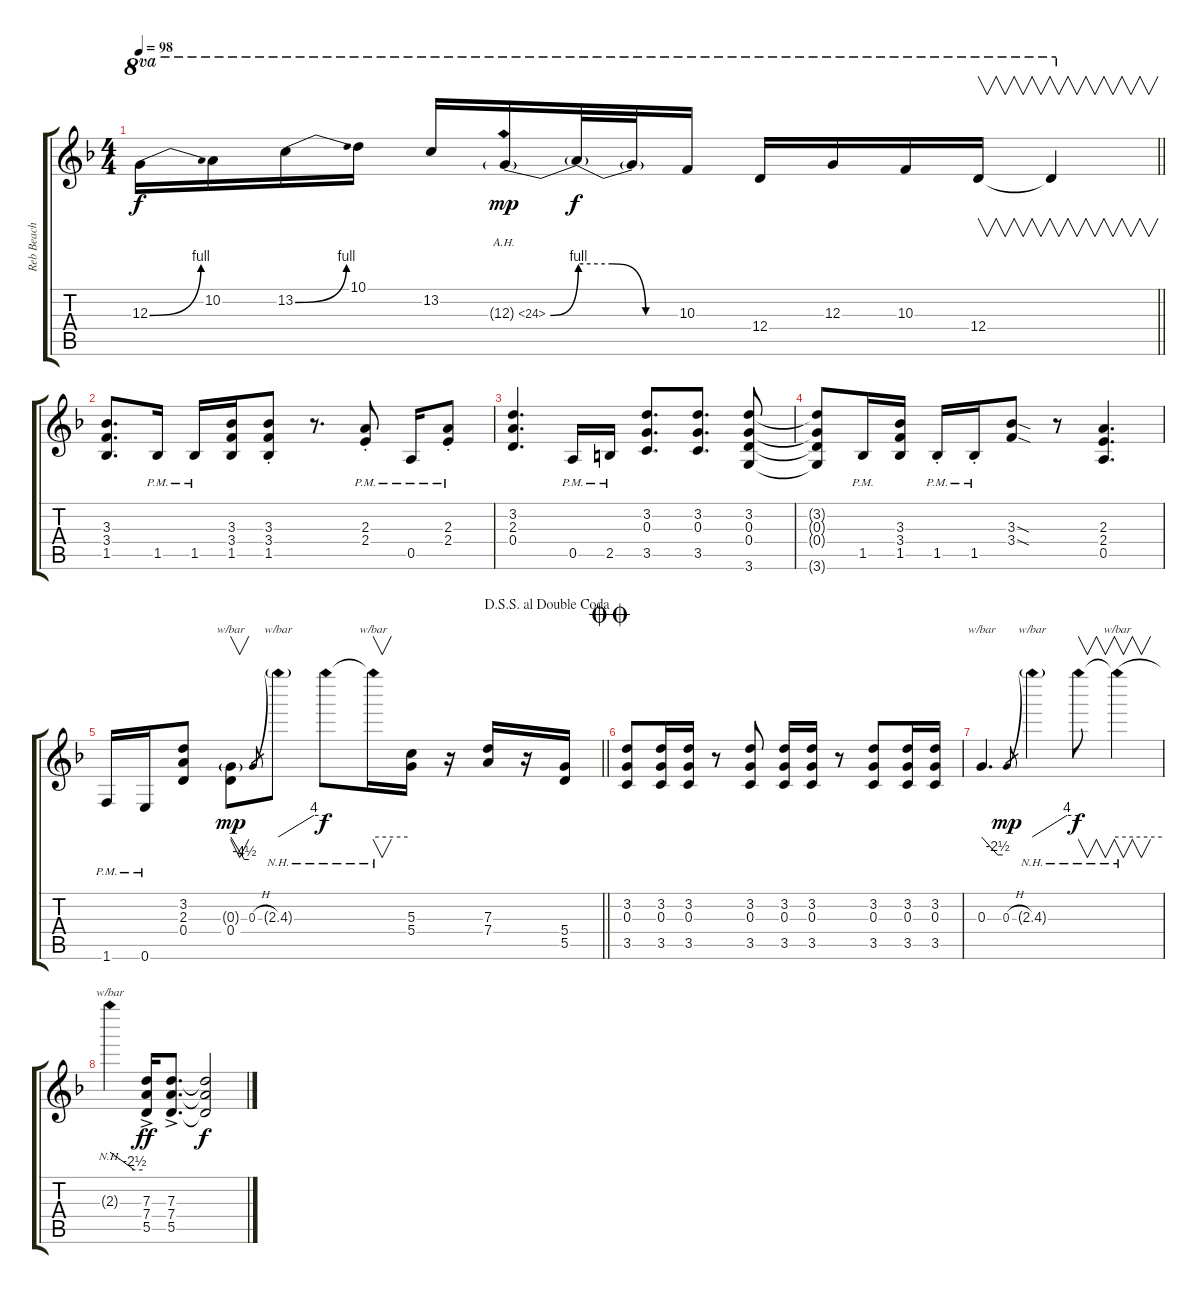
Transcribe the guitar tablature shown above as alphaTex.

\track ("Reb Beach" "Reb Beach") {instrument overdrivenguitar}
\staff {score tabs}
\tuning (E4 B3 G3 D3 A2 E2) {hide}
\ts (4 4)
\tempo 98
\clef g2
\barLineRight lightlight
\ks f
12.3{be (bend 0 0 60 4)}.16{ot 8va dy f} 10.2.16{ot 8va} 13.2{be (bend 0 0 60 4)}.16{ot 8va} 10.1.16{ot 8va} 13.2.16{ot 8va} 12.3{be (bend 0 0 60 4) ah 12 g}.16{ot 8va dy mp} 12.3{be (custom 0 4 20 4 40 0 60 0) t}.32{ot 8va dy f} 12.3{t}.32{ot 8va} 10.3.16{ot 8va} 12.4.16{ot 8va} 12.3.16{ot 8va} 10.3.16{ot 8va} 12.4.16{v ot 8va} 12.4{t}.4{v ot 8va} |
(3.3 3.4 1.5).8{d} 1.5{pm}.16 1.5{pm}.16 (3.3 3.4 1.5).16 (3.3{st} 3.4{st} 1.5{st}).8 r.8{d} (2.3{pm st} 2.4{pm st}).8 0.5{pm}.16 (2.3{pm st} 2.4{pm st}).8 |
(3.2 2.3 0.4).4{d} 0.5{pm}.16 2.5{pm}.16 (3.2 0.3 3.5).8{d} (3.2 0.3 3.5).8{d} (3.2 0.3 0.4 3.6).8 |
(3.2{t} 0.3{t} 0.4{t} 3.6{t}).8 1.5{pm}.16 (3.3 3.4 1.5).16 1.5{pm st}.16 1.5{pm st}.16 (3.3{sod} 3.4{sod}).8 r.8 (2.3 2.4 0.5).4{d} |
\jump dalsegnosegnoaldoublecoda
\barLineRight lightlight
1.6{pm}.16 0.6{pm}.16 (3.2 2.3 0.4).8 (0.3{g} 0.4).8{v tbe (custom default 0 0 45 -18 60 -18) dy mp} 0.3{h}.8{gr} 2.3{nh g}.8{tbe (custom default 0 0 45 16 60 16)} 2.3{nh t}.8{dy f} 2.3{nh t}.16{v tbe (hold default 0 0 60 0)} (5.3 5.4).16 r.16 (7.3 7.4).16 r.16 (5.4 5.5).16 |
\jump doublecoda
(3.2 0.3 3.5).8 (3.2 0.3 3.5).16 (3.2 0.3 3.5).16 r.8 (3.2 0.3 3.5).8 (3.2 0.3 3.5).16 (3.2 0.3 3.5).16 r.8 (3.2 0.3 3.5).8 (3.2 0.3 3.5).16 (3.2 0.3 3.5).16 |
0.3.4{d tbe (custom default 0 0 45 -10 60 -10)} 0.3{h}.8{gr dy mp} 2.3{nh g}.4{tbe (custom default 0 0 45 16 60 16)} 2.3{nh t}.8{v dy f} 2.3{nh t}.4{v tbe (hold default 0 0 60 0)} |
2.3{nh t}.4{tbe (custom default 0 0 45 -10 60 -10)} (7.3{ac} 7.4{ac} 5.5{ac}).16{dy ff} (7.3{ac} 7.4{ac} 5.5{ac}).8{d} (7.3{t} 7.4{t} 5.5{t}).2{dy f}
